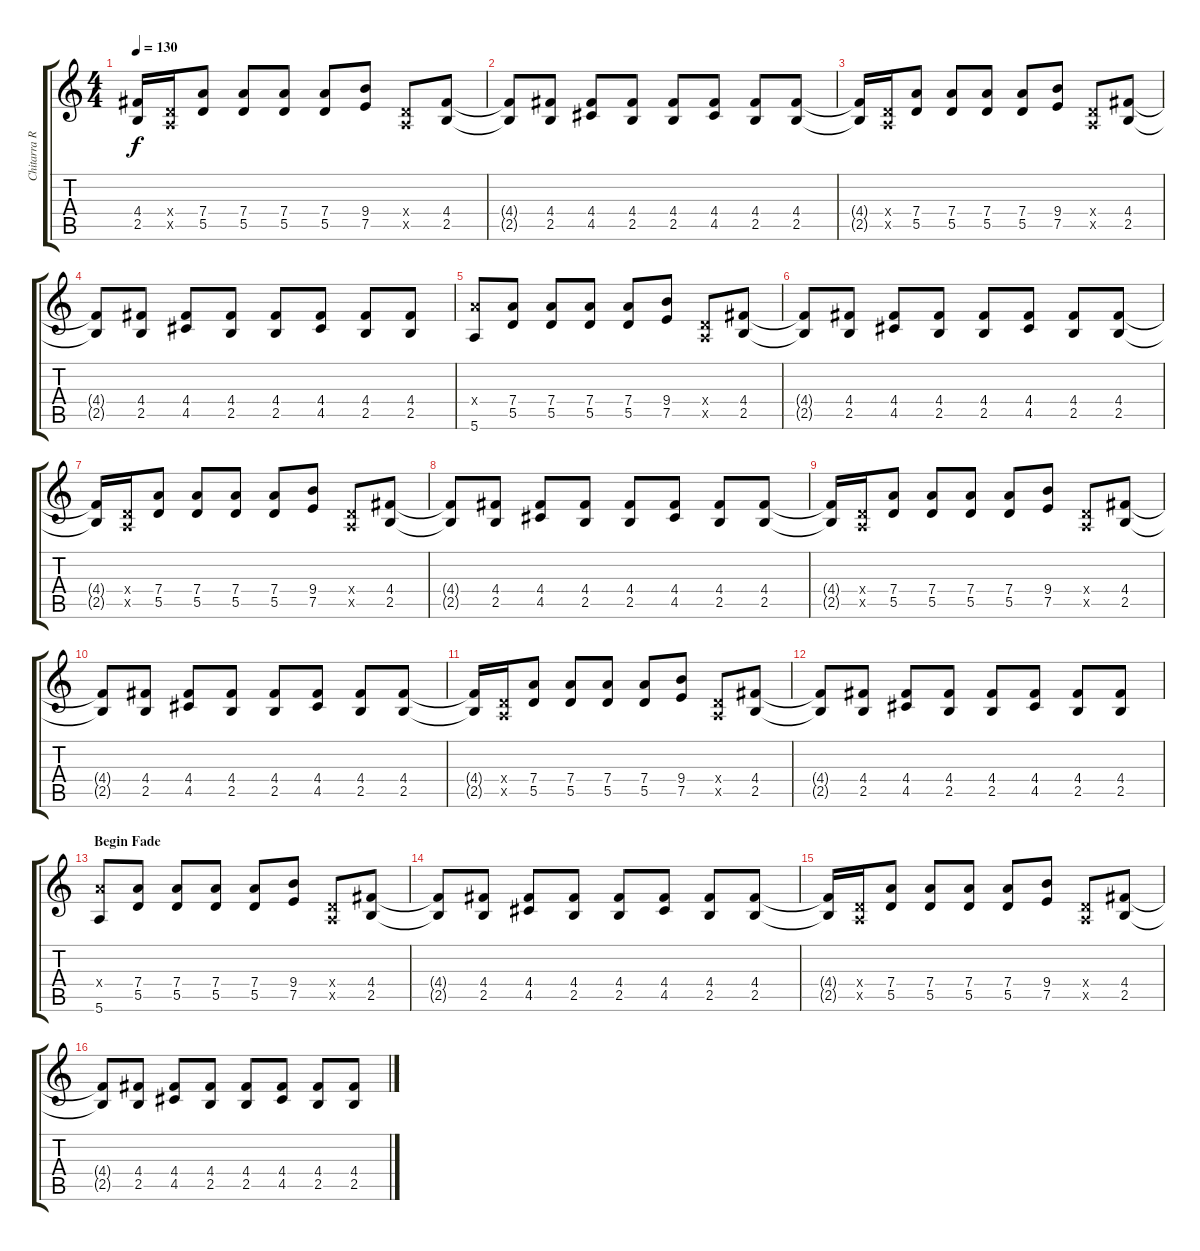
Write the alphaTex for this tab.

\track ("Chitarra Ritmica" "Chitarra R") {instrument distortionguitar}
\staff {score tabs}
\tuning (E4 B3 G3 D3 A2 E2) {hide}
\ts (4 4)
\tempo 130
\clef g2
\ks c
(4.4{t} 2.5{t}).16{dy f} (0.4{x} 0.5{x}).16 (7.4 5.5).8 (7.4 5.5).8 (7.4 5.5).8 (7.4 5.5).8 (9.4 7.5).8 (0.4{x} 0.5{x}).8 (4.4 2.5).8 |
(4.4{t} 2.5{t}).8 (4.4 2.5).8 (4.4 4.5).8 (4.4 2.5).8 (4.4 2.5).8 (4.4 4.5).8 (4.4 2.5).8 (4.4 2.5).8 |
(4.4{t} 2.5{t}).16 (0.4{x} 0.5{x}).16 (7.4 5.5).8 (7.4 5.5).8 (7.4 5.5).8 (7.4 5.5).8 (9.4 7.5).8 (0.4{x} 0.5{x}).8 (4.4 2.5).8 |
(4.4{t} 2.5{t}).8 (4.4 2.5).8 (4.4 4.5).8 (4.4 2.5).8 (4.4 2.5).8 (4.4 4.5).8 (4.4 2.5).8 (4.4 2.5).8 |
(7.4{x} 5.6).8 (7.4 5.5).8 (7.4 5.5).8 (7.4 5.5).8 (7.4 5.5).8 (9.4 7.5).8 (0.4{x} 0.5{x}).8 (4.4 2.5).8 |
(4.4{t} 2.5{t}).8 (4.4 2.5).8 (4.4 4.5).8 (4.4 2.5).8 (4.4 2.5).8 (4.4 4.5).8 (4.4 2.5).8 (4.4 2.5).8 |
(4.4{t} 2.5{t}).16 (0.4{x} 0.5{x}).16 (7.4 5.5).8 (7.4 5.5).8 (7.4 5.5).8 (7.4 5.5).8 (9.4 7.5).8 (0.4{x} 0.5{x}).8 (4.4 2.5).8 |
(4.4{t} 2.5{t}).8 (4.4 2.5).8 (4.4 4.5).8 (4.4 2.5).8 (4.4 2.5).8 (4.4 4.5).8 (4.4 2.5).8 (4.4 2.5).8 |
(4.4{t} 2.5{t}).16 (0.4{x} 0.5{x}).16 (7.4 5.5).8 (7.4 5.5).8 (7.4 5.5).8 (7.4 5.5).8 (9.4 7.5).8 (0.4{x} 0.5{x}).8 (4.4 2.5).8 |
(4.4{t} 2.5{t}).8 (4.4 2.5).8 (4.4 4.5).8 (4.4 2.5).8 (4.4 2.5).8 (4.4 4.5).8 (4.4 2.5).8 (4.4 2.5).8 |
(4.4{t} 2.5{t}).16 (0.4{x} 0.5{x}).16 (7.4 5.5).8 (7.4 5.5).8 (7.4 5.5).8 (7.4 5.5).8 (9.4 7.5).8 (0.4{x} 0.5{x}).8 (4.4 2.5).8 |
(4.4{t} 2.5{t}).8 (4.4 2.5).8 (4.4 4.5).8 (4.4 2.5).8 (4.4 2.5).8 (4.4 4.5).8 (4.4 2.5).8 (4.4 2.5).8 |
\section ("" "Begin Fade")
(7.4{x} 5.6).8{volume 0} (7.4 5.5).8 (7.4 5.5).8 (7.4 5.5).8 (7.4 5.5).8 (9.4 7.5).8 (0.4{x} 0.5{x}).8 (4.4 2.5).8 |
(4.4{t} 2.5{t}).8 (4.4 2.5).8 (4.4 4.5).8 (4.4 2.5).8 (4.4 2.5).8 (4.4 4.5).8 (4.4 2.5).8 (4.4 2.5).8 |
(4.4{t} 2.5{t}).16 (0.4{x} 0.5{x}).16 (7.4 5.5).8 (7.4 5.5).8 (7.4 5.5).8 (7.4 5.5).8 (9.4 7.5).8 (0.4{x} 0.5{x}).8 (4.4 2.5).8 |
(4.4{t} 2.5{t}).8 (4.4 2.5).8 (4.4 4.5).8 (4.4 2.5).8 (4.4 2.5).8 (4.4 4.5).8 (4.4 2.5).8 (4.4 2.5).8
